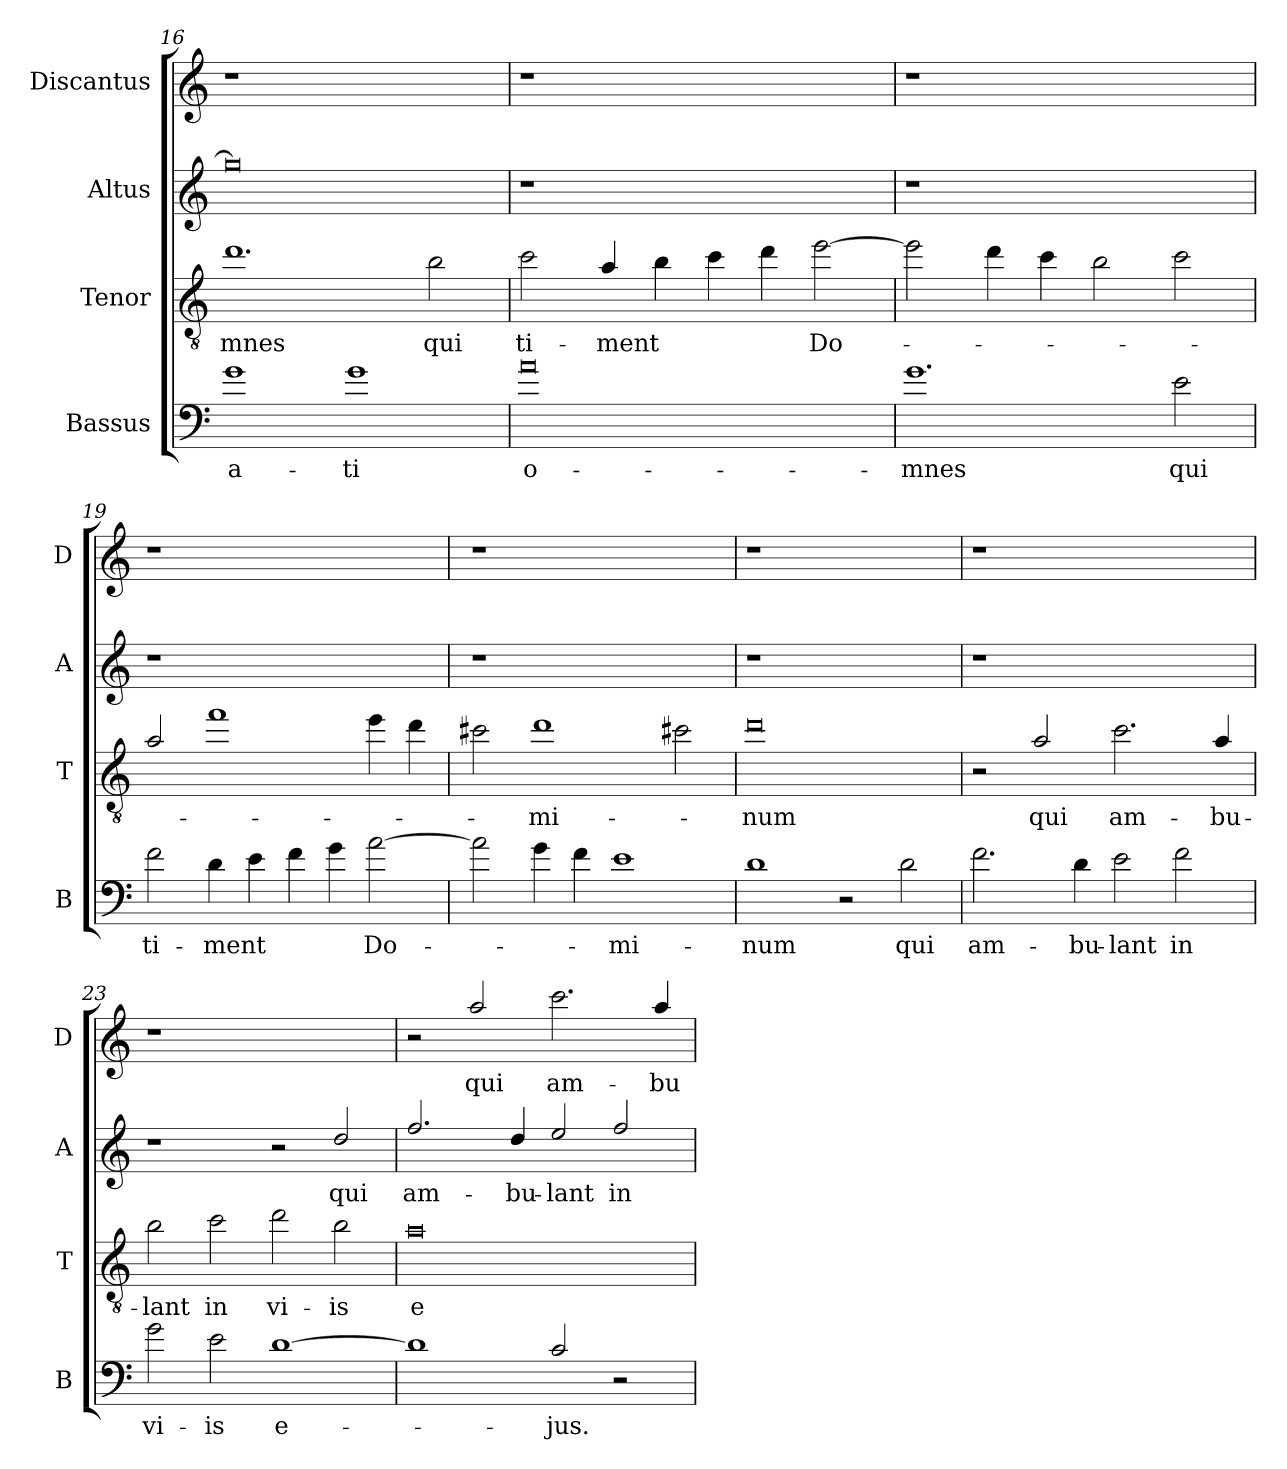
**kern	**text	**kern	**text	**kern	**text	**kern	**text
*part4	*part4	*part3	*part3	*part2	*part2	*part1	*part1
*staff4	*staff4	*staff3	*staff3	*staff2	*staff2	*staff1	*staff1
*I"Bassus	*	*I"Tenor	*	*I"Altus	*	*I"Discantus	*
*I'B	*	*I'T	*	*I'A	*	*I'D	*
*clefF4	*	*clefGv2	*	*clefG2	*	*clefG2	*
*ITrd7c12	*	*ITrd7c12	*	*ITrd7c12	*	*ITrd7c12	*
*k[]	*	*k[]	*	*k[]	*	*k[]	*
*C:	*	*C:	*	*C:	*	*C:	*
=16	=16	=16	=16	=16	=16	=16	=16
!	!LO:LY:b	!	!LO:LY:b	!	!	!	!
1G	-a-	1.d	-mnes	0g]	.	1r	.
!	!LO:LY:b	!	!	!	!	!	!
1G	-ti	.	.	.	.	1ryy	.
!	!	!	!LO:LY:b	!	!	!	!
.	.	2B\	qui	.	.	.	.
=17	=17	=17	=17	=17	=17	=17	=17
!	!LO:LY:b	!	!LO:LY:b	!	!	!	!
0A	o-	2c\	ti-	1r	.	1r	.
!	!	!	!LO:LY:b	!	!	!	!
.	.	4A/	-ment	.	.	.	.
.	.	4B\	.	.	.	.	.
.	.	4c\	.	1ryy	.	1ryy	.
.	.	4d\	.	.	.	.	.
!	!	!	!LO:LY:b	!	!	!	!
.	.	[2e\	Do-	.	.	.	.
=18	=18	=18	=18	=18	=18	=18	=18
!	!LO:LY:b	!	!	!	!	!	!
1.G	-mnes	2e\]	.	1r	.	1r	.
.	.	4d\	.	.	.	.	.
.	.	4c\	.	.	.	.	.
.	.	2B\	.	1ryy	.	1ryy	.
!	!LO:LY:b	!	!	!	!	!	!
2E\	qui	2c\	.	.	.	.	.
=19	=19	=19	=19	=19	=19	=19	=19
!	!LO:LY:b	!	!	!	!	!	!
2F\	ti-	2A/	.	1r	.	1r	.
!	!LO:LY:b	!	!	!	!	!	!
4D\	-ment	1f	.	.	.	.	.
4E\	.	.	.	.	.	.	.
4F\	.	.	.	1ryy	.	1ryy	.
4G\	.	.	.	.	.	.	.
!	!LO:LY:b	!	!	!	!	!	!
[2A\	Do-	4e\	.	.	.	.	.
.	.	4d\	.	.	.	.	.
=20	=20	=20	=20	=20	=20	=20	=20
2A\]	.	2c#X\	.	1r	.	1r	.
!	!	!	!LO:LY:b	!	!	!	!
4G\	.	1d	-mi-	.	.	.	.
4F\	.	.	.	.	.	.	.
!	!LO:LY:b	!	!	!	!	!	!
1E	-mi-	.	.	1ryy	.	1ryy	.
.	.	2c#X\	.	.	.	.	.
!!LO:PB:g=z
=21	=21	=21	=21	=21	=21	=21	=21
!	!LO:LY:b	!	!LO:LY:b	!	!	!	!
1D	-num	0d	-num	1r	.	1r	.
2r	.	.	.	1ryy	.	1ryy	.
!	!LO:LY:b	!	!	!	!	!	!
2D\	qui	.	.	.	.	.	.
=22	=22	=22	=22	=22	=22	=22	=22
!	!LO:LY:b	!	!	!	!	!	!
2.F\	am-	2r	.	1r	.	1r	.
!	!	!	!LO:LY:b	!	!	!	!
.	.	2A/	qui	.	.	.	.
!	!LO:LY:b	!	!	!	!	!	!
4D\	-bu-	.	.	.	.	.	.
!	!LO:LY:b	!	!LO:LY:b	!	!	!	!
2E\	-lant	2.c\	am-	1ryy	.	1ryy	.
!	!LO:LY:b	!	!	!	!	!	!
2F\	in	.	.	.	.	.	.
!	!	!	!LO:LY:b	!	!	!	!
.	.	4A/	-bu-	.	.	.	.
=23	=23	=23	=23	=23	=23	=23	=23
!	!LO:LY:b	!	!LO:LY:b	!	!	!	!
2G\	vi-	2B\	-lant	1r	.	1r	.
!	!LO:LY:b	!	!LO:LY:b	!	!	!	!
2E\	-is	2c\	in	.	.	.	.
!	!LO:LY:b	!	!LO:LY:b	!	!	!	!
[1D	e-	2d\	vi-	2r	.	1ryy	.
!	!	!	!LO:LY:b	!	!LO:LY:b	!	!
.	.	2B\	-is	2d/	qui	.	.
=24	=24	=24	=24	=24	=24	=24	=24
!	!	!	!LO:LY:b	!	!LO:LY:b	!	!
1D]	.	0A	e-	2.f/	am-	2r	.
!	!	!	!	!	!	!	!LO:LY:b
.	.	.	.	.	.	2a/	qui
!	!	!	!	!	!LO:LY:b	!	!
.	.	.	.	4d/	-bu-	.	.
!	!LO:LY:b	!	!	!	!LO:LY:b	!	!LO:LY:b
2C/	-jus.	.	.	2e/	-lant	2.cc\	am-
!	!	!	!	!	!LO:LY:b	!	!
2r	.	.	.	2f/	in	.	.
!	!	!	!	!	!	!	!LO:LY:b
.	.	.	.	.	.	4a/	-bu-
=	=	=	=	=	=	=	=
*-	*-	*-	*-	*-	*-	*-	*-
